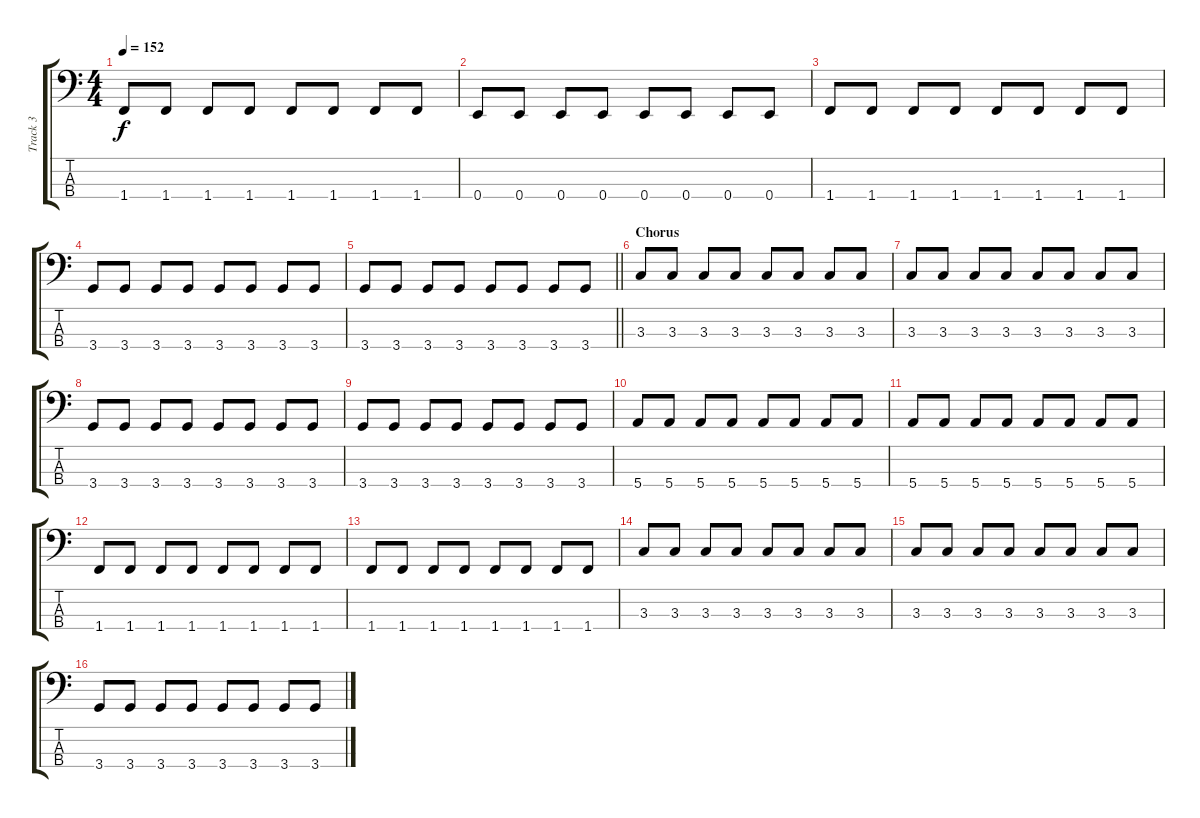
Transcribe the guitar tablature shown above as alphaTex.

\track ("Track 3" "Track 3") {instrument electricbassfinger}
\staff {score tabs}
\tuning (G2 D2 A1 E1) {hide}
\ts (4 4)
\tempo 152
\clef f4
\ks c
1.4.8{dy f} 1.4.8 1.4.8 1.4.8 1.4.8 1.4.8 1.4.8 1.4.8 |
0.4.8 0.4.8 0.4.8 0.4.8 0.4.8 0.4.8 0.4.8 0.4.8 |
1.4.8 1.4.8 1.4.8 1.4.8 1.4.8 1.4.8 1.4.8 1.4.8 |
3.4.8 3.4.8 3.4.8 3.4.8 3.4.8 3.4.8 3.4.8 3.4.8 |
\barLineRight lightlight
3.4.8 3.4.8 3.4.8 3.4.8 3.4.8 3.4.8 3.4.8 3.4.8 |
\section ("" "Chorus")
3.3.8 3.3.8 3.3.8 3.3.8 3.3.8 3.3.8 3.3.8 3.3.8 |
3.3.8 3.3.8 3.3.8 3.3.8 3.3.8 3.3.8 3.3.8 3.3.8 |
3.4.8 3.4.8 3.4.8 3.4.8 3.4.8 3.4.8 3.4.8 3.4.8 |
3.4.8 3.4.8 3.4.8 3.4.8 3.4.8 3.4.8 3.4.8 3.4.8 |
5.4.8 5.4.8 5.4.8 5.4.8 5.4.8 5.4.8 5.4.8 5.4.8 |
5.4.8 5.4.8 5.4.8 5.4.8 5.4.8 5.4.8 5.4.8 5.4.8 |
1.4.8 1.4.8 1.4.8 1.4.8 1.4.8 1.4.8 1.4.8 1.4.8 |
1.4.8 1.4.8 1.4.8 1.4.8 1.4.8 1.4.8 1.4.8 1.4.8 |
3.3.8 3.3.8 3.3.8 3.3.8 3.3.8 3.3.8 3.3.8 3.3.8 |
3.3.8 3.3.8 3.3.8 3.3.8 3.3.8 3.3.8 3.3.8 3.3.8 |
3.4.8 3.4.8 3.4.8 3.4.8 3.4.8 3.4.8 3.4.8 3.4.8
